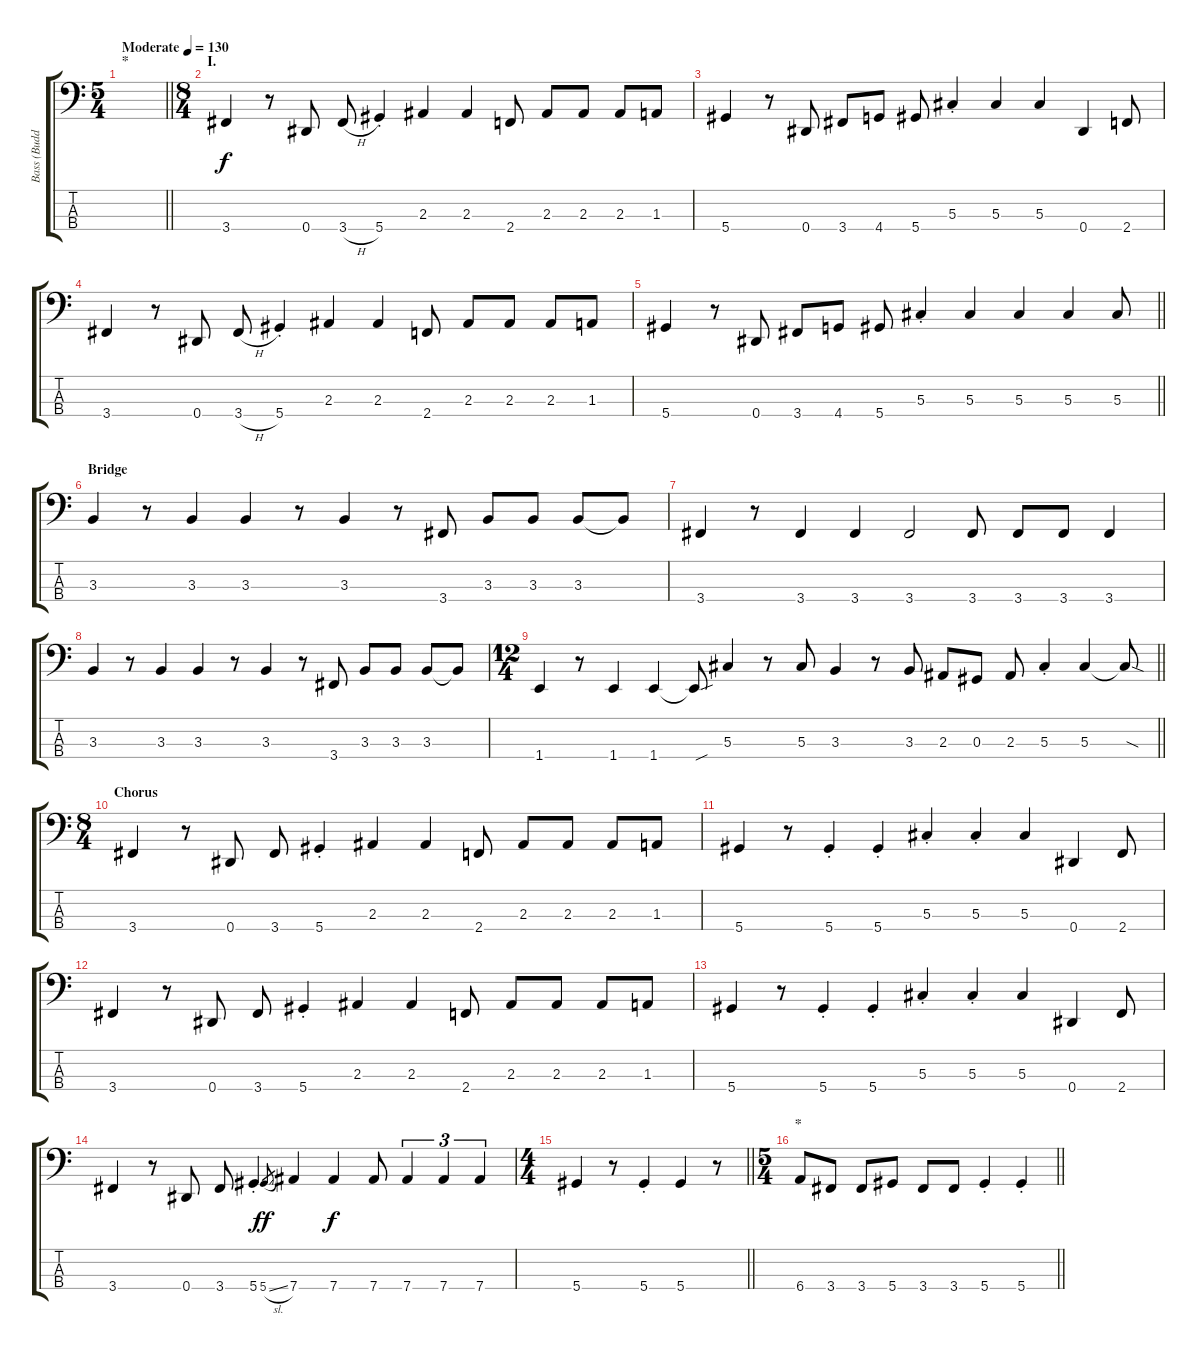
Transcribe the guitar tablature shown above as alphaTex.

\track ("Bass (Buddy)" "Bass (Budd") {instrument electricbassfinger}
\staff {score tabs}
\tuning (Gb2 Db2 Ab1 Eb1) {hide}
\ts (5 4)
\section ("" "*")
\tempo (130 "Moderate")
\clef f4
\barLineRight lightlight
\ks c
|
\ts (8 4)
\section ("" "I.")
3.4.4 r.8 0.4.8 3.4{h}.8 5.4{st}.4 2.3.4 2.3.4 2.4.8 2.3.8 2.3.8 2.3.8 1.3.8 |
5.4.4 r.8 0.4.8 3.4.8 4.4.8 5.4.8 5.3{st}.4 5.3.4 5.3.4 0.4.4 2.4.8 |
3.4.4 r.8 0.4.8 3.4{h}.8 5.4{st}.4 2.3.4 2.3.4 2.4.8 2.3.8 2.3.8 2.3.8 1.3.8 |
\barLineRight lightlight
5.4.4 r.8 0.4.8 3.4.8 4.4.8 5.4.8 5.3{st}.4 5.3.4 5.3.4 5.3.4 5.3.8 |
\section ("" "Bridge")
3.3.4 r.8 3.3.4 3.3.4 r.8 3.3.4 r.8 3.4.8 3.3.8 3.3.8 3.3.8 3.3{t}.8 |
3.4.4 r.8 3.4.4 3.4.4 3.4.2 3.4.8 3.4.8 3.4.8 3.4.4 |
3.3.4 r.8 3.3.4 3.3.4 r.8 3.3.4 r.8 3.4.8 3.3.8 3.3.8 3.3.8 3.3{t}.8 |
\ts (12 4)
\barLineRight lightlight
1.4.4 r.8 1.4.4 1.4.4 1.4{sou t}.8 5.3.4 r.8 5.3.8 3.3.4 r.8 3.3.8 2.3.8 0.3.8 2.3.8 5.3{st}.4 5.3.4 5.3{sod t}.8 |
\ts (8 4)
\section ("" "Chorus")
3.4.4 r.8 0.4.8 3.4.8 5.4{st}.4 2.3.4 2.3.4 2.4.8 2.3.8 2.3.8 2.3.8 1.3.8 |
5.4.4 r.8 5.4{st}.4 5.4{st}.4 5.3{st}.4 5.3{st}.4 5.3.4 0.4.4 2.4.8 |
3.4.4 r.8 0.4.8 3.4.8 5.4{st}.4 2.3.4 2.3.4 2.4.8 2.3.8 2.3.8 2.3.8 1.3.8 |
5.4.4 r.8 5.4{st}.4 5.4{st}.4 5.3{st}.4 5.3{st}.4 5.3.4 0.4.4 2.4.8 |
3.4.4 r.8 0.4.8 3.4.8 5.4{st}.4 5.4{sl}.8{gr dy ff} 7.4.4 7.4.4{dy f} 7.4.8 7.4.4{tu (3 2)} 7.4.4{tu (3 2)} 7.4.4{tu (3 2)} |
\ts (4 4)
\barLineRight lightlight
5.4.4 r.8 5.4{st}.4 5.4.4 r.8 |
\ts (5 4)
\section ("" "*")
\barLineRight lightlight
6.4.8 3.4.8 3.4.8 5.4.8 3.4.8 3.4.8 5.4{st}.4 5.4{st}.4
